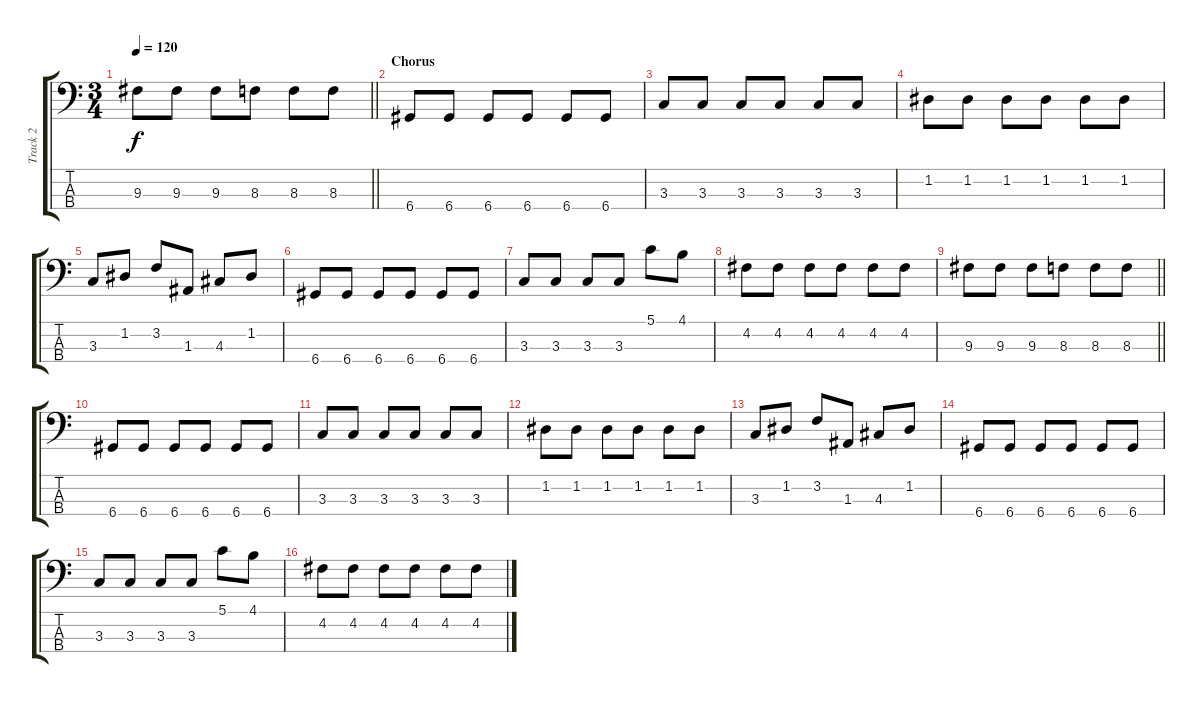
\track ("Track 2" "Track 2") {instrument electricbassfinger}
\staff {score tabs}
\tuning (G2 D2 A1 D1) {hide}
\ts (3 4)
\tempo 120
\clef f4
\barLineRight lightlight
\ks c
9.3.8{dy f} 9.3.8 9.3.8 8.3.8 8.3.8 8.3.8 |
\section ("" "Chorus")
6.4.8 6.4.8 6.4.8 6.4.8 6.4.8 6.4.8 |
3.3.8 3.3.8 3.3.8 3.3.8 3.3.8 3.3.8 |
1.2.8 1.2.8 1.2.8 1.2.8 1.2.8 1.2.8 |
3.3.8 1.2.8 3.2.8 1.3.8 4.3.8 1.2.8 |
6.4.8 6.4.8 6.4.8 6.4.8 6.4.8 6.4.8 |
3.3.8 3.3.8 3.3.8 3.3.8 5.1.8 4.1.8 |
4.2.8 4.2.8 4.2.8 4.2.8 4.2.8 4.2.8 |
\barLineRight lightlight
9.3.8 9.3.8 9.3.8 8.3.8 8.3.8 8.3.8 |
6.4.8 6.4.8 6.4.8 6.4.8 6.4.8 6.4.8 |
3.3.8 3.3.8 3.3.8 3.3.8 3.3.8 3.3.8 |
1.2.8 1.2.8 1.2.8 1.2.8 1.2.8 1.2.8 |
3.3.8 1.2.8 3.2.8 1.3.8 4.3.8 1.2.8 |
6.4.8 6.4.8 6.4.8 6.4.8 6.4.8 6.4.8 |
3.3.8 3.3.8 3.3.8 3.3.8 5.1.8 4.1.8 |
4.2.8 4.2.8 4.2.8 4.2.8 4.2.8 4.2.8
